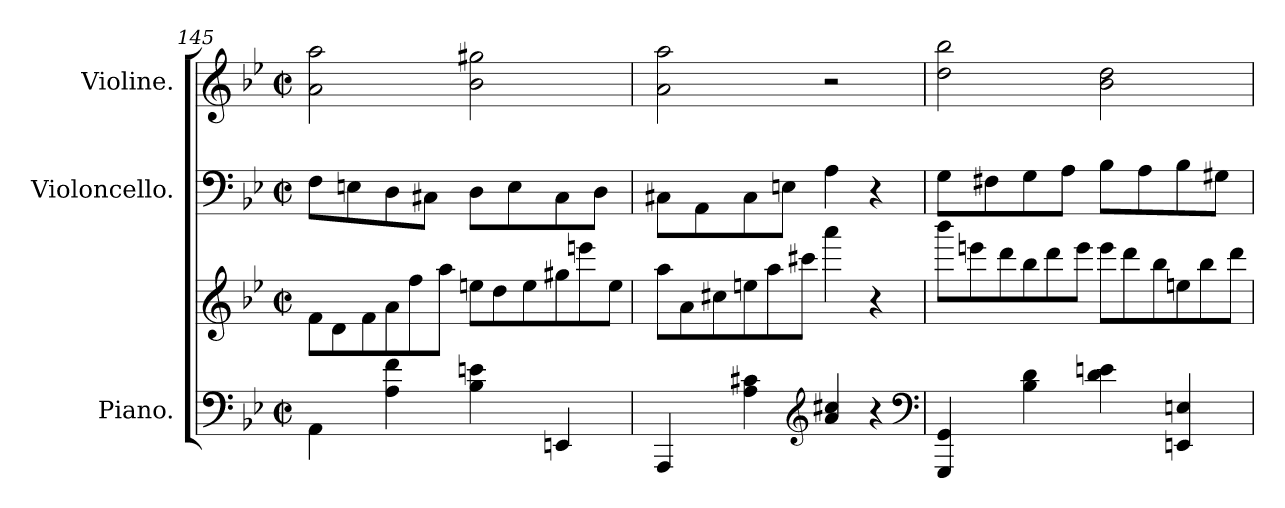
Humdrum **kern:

**kern	**kern	**kern	**kern
*part3	*part3	*part2	*part1
*staff4	*staff3	*staff2	*staff1
*I"Piano.	*	*I"Violoncello.	*I"Violine.
*	*	*I'vlc	*I'vl
*clefF4	*clefG2	*clefF4	*clefG2
*k[b-e-]	*k[b-e-]	*k[b-e-]	*k[b-e-]
*g:	*g:	*g:	*g:
*M2/2	*M2/2	*M2/2	*M2/2
*met(c|)	*met(c|)	*met(c|)	*met(c|)
*	*Xtuplet	*	*
=145	=145	=145	=145
4AA\	12f\L	8F\L	2a\ 2aa\
.	12d\	.	.
.	.	8En\	.
.	12f\	.	.
4A\ 4f\	12a\	8D\	.
.	12ff\	.	.
.	.	8C#X\J	.
.	12aa\J	.	.
4B-\ 4en\	12een\L	8D\L	2b-\ 2gg#X\
.	12dd\	.	.
.	.	8E\	.
.	12ee\	.	.
4EEn/	12gg#X\	8C#\	.
.	12eeen\	.	.
.	.	8D\J	.
.	12ee\J	.	.
=146	=146	=146	=146
4AAA/	12aa\L	8C#X\L	2a\ 2aa\
.	12a\	.	.
.	.	8AA\	.
.	12cc#X\	.	.
4A\ 4c#X\	12een\	8C#\	.
.	12aa\	.	.
.	.	8En\J	.
.	12ccc#X\J	.	.
*clefG2	*	*	*
4a/ 4cc#X/	4aaa\	4A\	2r
4r	4r	4r	.
*clefF4	*	*	*
=147	=147	=147	=147
4GGG/ 4GG/	12bbb-\L	8G\L	2dd\ 2bb-\
.	12eeen\	.	.
.	.	8F#X\	.
.	12ddd\	.	.
4B-\ 4d\	12bb-\	8G\	.
.	12ddd\	.	.
.	.	8A\J	.
.	12eee\J	.	.
4d\ 4en\	12eee\L	8B-\L	2b-\ 2dd\
.	12ddd\	.	.
.	.	8A\	.
.	12bb-\	.	.
4EEn/ 4En/	12een\	8B-\	.
.	12bb-\	.	.
.	.	8G#X\J	.
.	12ddd\J	.	.
=	=	=	=
*-	*-	*-	*-
